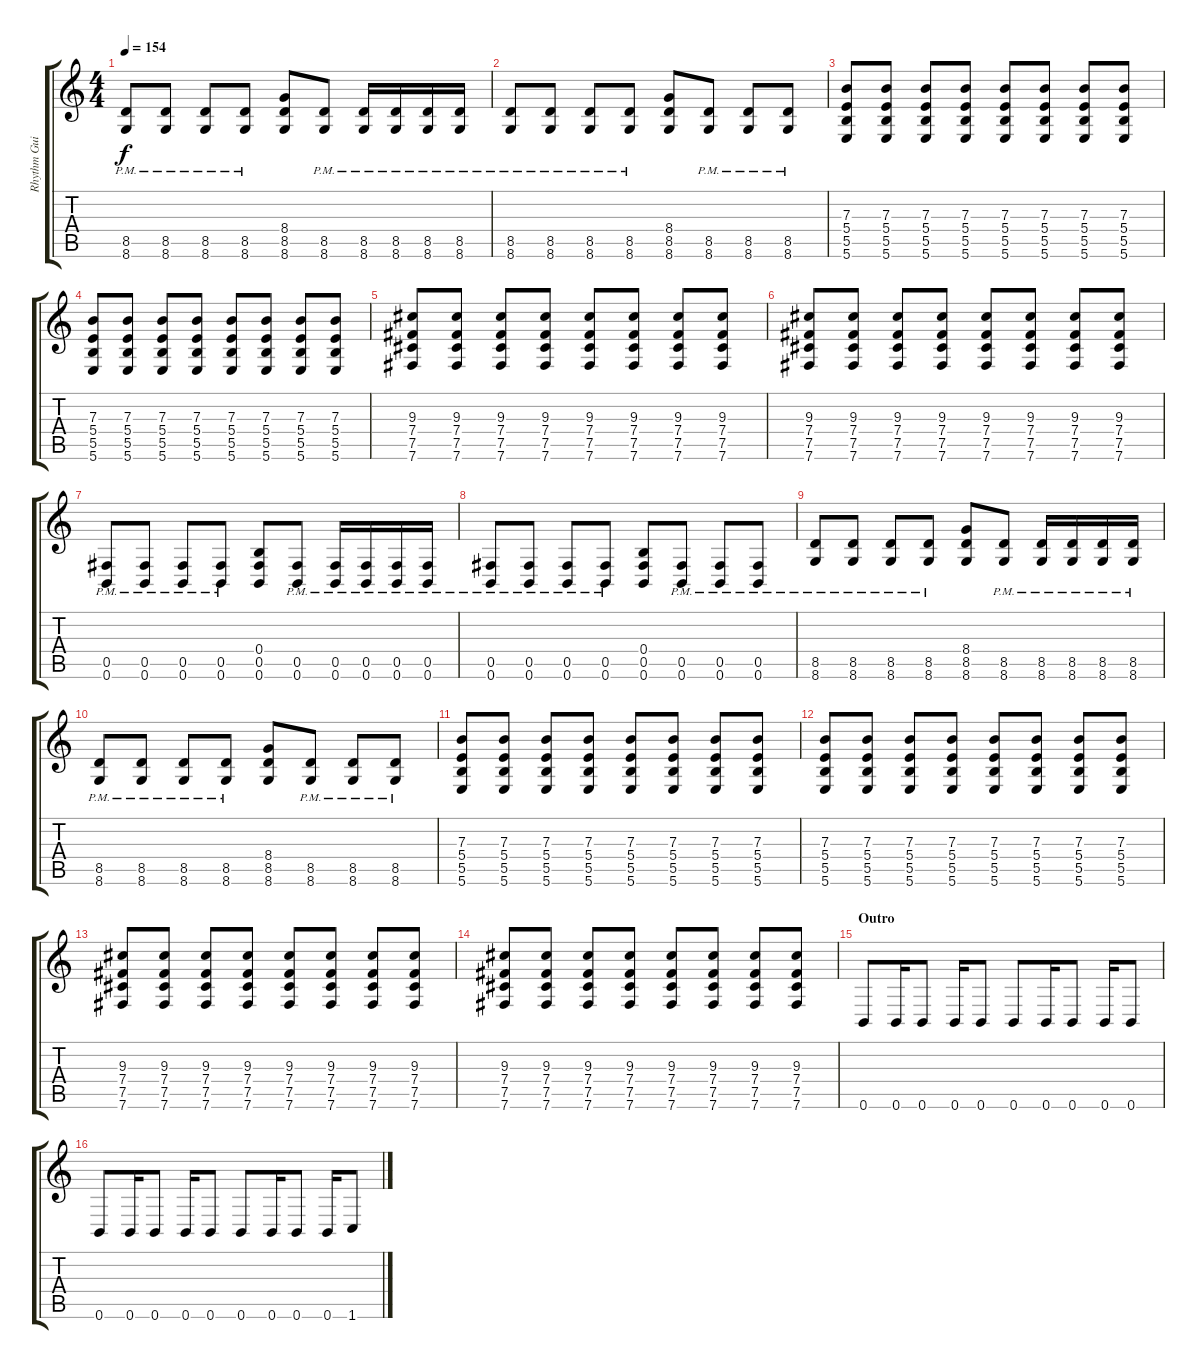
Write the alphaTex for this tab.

\track ("Rhythm Guitar - Matt" "Rhythm Gui") {instrument distortionguitar}
\staff {score tabs}
\tuning (Db4 Ab3 E3 B2 Gb2 B1) {hide}
\ts (4 4)
\tempo 154
\clef g2
\ks c
(8.5{pm} 8.6{pm}).8{dy f} (8.5{pm} 8.6{pm}).8 (8.5{pm} 8.6{pm}).8 (8.5{pm} 8.6{pm}).8 (8.4 8.5 8.6).8 (8.5{pm} 8.6{pm}).8 (8.5{pm} 8.6{pm}).16 (8.5{pm} 8.6{pm}).16 (8.5{pm} 8.6{pm}).16 (8.5{pm} 8.6{pm}).16 |
(8.5{pm} 8.6{pm}).8 (8.5{pm} 8.6{pm}).8 (8.5{pm} 8.6{pm}).8 (8.5{pm} 8.6{pm}).8 (8.4 8.5 8.6).8 (8.5{pm} 8.6{pm}).8 (8.5{pm} 8.6{pm}).8 (8.5{pm} 8.6{pm}).8 |
(7.3 5.4 5.5 5.6).8 (7.3 5.4 5.5 5.6).8 (7.3 5.4 5.5 5.6).8 (7.3 5.4 5.5 5.6).8 (7.3 5.4 5.5 5.6).8 (7.3 5.4 5.5 5.6).8 (7.3 5.4 5.5 5.6).8 (7.3 5.4 5.5 5.6).8 |
(7.3 5.4 5.5 5.6).8 (7.3 5.4 5.5 5.6).8 (7.3 5.4 5.5 5.6).8 (7.3 5.4 5.5 5.6).8 (7.3 5.4 5.5 5.6).8 (7.3 5.4 5.5 5.6).8 (7.3 5.4 5.5 5.6).8 (7.3 5.4 5.5 5.6).8 |
(9.3 7.4 7.5 7.6).8 (9.3 7.4 7.5 7.6).8 (9.3 7.4 7.5 7.6).8 (9.3 7.4 7.5 7.6).8 (9.3 7.4 7.5 7.6).8 (9.3 7.4 7.5 7.6).8 (9.3 7.4 7.5 7.6).8 (9.3 7.4 7.5 7.6).8 |
(9.3 7.4 7.5 7.6).8 (9.3 7.4 7.5 7.6).8 (9.3 7.4 7.5 7.6).8 (9.3 7.4 7.5 7.6).8 (9.3 7.4 7.5 7.6).8 (9.3 7.4 7.5 7.6).8 (9.3 7.4 7.5 7.6).8 (9.3 7.4 7.5 7.6).8 |
(0.5{pm} 0.6{pm}).8 (0.5{pm} 0.6{pm}).8 (0.5{pm} 0.6{pm}).8 (0.5{pm} 0.6{pm}).8 (0.4 0.5 0.6).8 (0.5{pm} 0.6{pm}).8 (0.5{pm} 0.6{pm}).16 (0.5{pm} 0.6{pm}).16 (0.5{pm} 0.6{pm}).16 (0.5{pm} 0.6).16 |
(0.5{pm} 0.6{pm}).8 (0.5{pm} 0.6{pm}).8 (0.5{pm} 0.6{pm}).8 (0.5{pm} 0.6{pm}).8 (0.4 0.5 0.6).8 (0.5{pm} 0.6{pm}).8 (0.5{pm} 0.6{pm}).8 (0.5{pm} 0.6{pm}).8 |
(8.5{pm} 8.6{pm}).8 (8.5{pm} 8.6{pm}).8 (8.5{pm} 8.6{pm}).8 (8.5{pm} 8.6{pm}).8 (8.4 8.5 8.6).8 (8.5{pm} 8.6{pm}).8 (8.5{pm} 8.6{pm}).16 (8.5{pm} 8.6{pm}).16 (8.5{pm} 8.6{pm}).16 (8.5{pm} 8.6{pm}).16 |
(8.5{pm} 8.6{pm}).8 (8.5{pm} 8.6{pm}).8 (8.5{pm} 8.6{pm}).8 (8.5{pm} 8.6{pm}).8 (8.4 8.5 8.6).8 (8.5{pm} 8.6{pm}).8 (8.5{pm} 8.6{pm}).8 (8.5{pm} 8.6{pm}).8 |
(7.3 5.4 5.5 5.6).8 (7.3 5.4 5.5 5.6).8 (7.3 5.4 5.5 5.6).8 (7.3 5.4 5.5 5.6).8 (7.3 5.4 5.5 5.6).8 (7.3 5.4 5.5 5.6).8 (7.3 5.4 5.5 5.6).8 (7.3 5.4 5.5 5.6).8 |
(7.3 5.4 5.5 5.6).8 (7.3 5.4 5.5 5.6).8 (7.3 5.4 5.5 5.6).8 (7.3 5.4 5.5 5.6).8 (7.3 5.4 5.5 5.6).8 (7.3 5.4 5.5 5.6).8 (7.3 5.4 5.5 5.6).8 (7.3 5.4 5.5 5.6).8 |
(9.3 7.4 7.5 7.6).8 (9.3 7.4 7.5 7.6).8 (9.3 7.4 7.5 7.6).8 (9.3 7.4 7.5 7.6).8 (9.3 7.4 7.5 7.6).8 (9.3 7.4 7.5 7.6).8 (9.3 7.4 7.5 7.6).8 (9.3 7.4 7.5 7.6).8 |
(9.3 7.4 7.5 7.6).8 (9.3 7.4 7.5 7.6).8 (9.3 7.4 7.5 7.6).8 (9.3 7.4 7.5 7.6).8 (9.3 7.4 7.5 7.6).8 (9.3 7.4 7.5 7.6).8 (9.3 7.4 7.5 7.6).8 (9.3 7.4 7.5 7.6).8 |
\section ("" "Outro")
0.6.8 0.6.16 0.6.8 0.6.16 0.6.8 0.6.8 0.6.16 0.6.8 0.6.16 0.6.8 |
0.6.8 0.6.16 0.6.8 0.6.16 0.6.8 0.6.8 0.6.16 0.6.8 0.6.16 1.6.8
